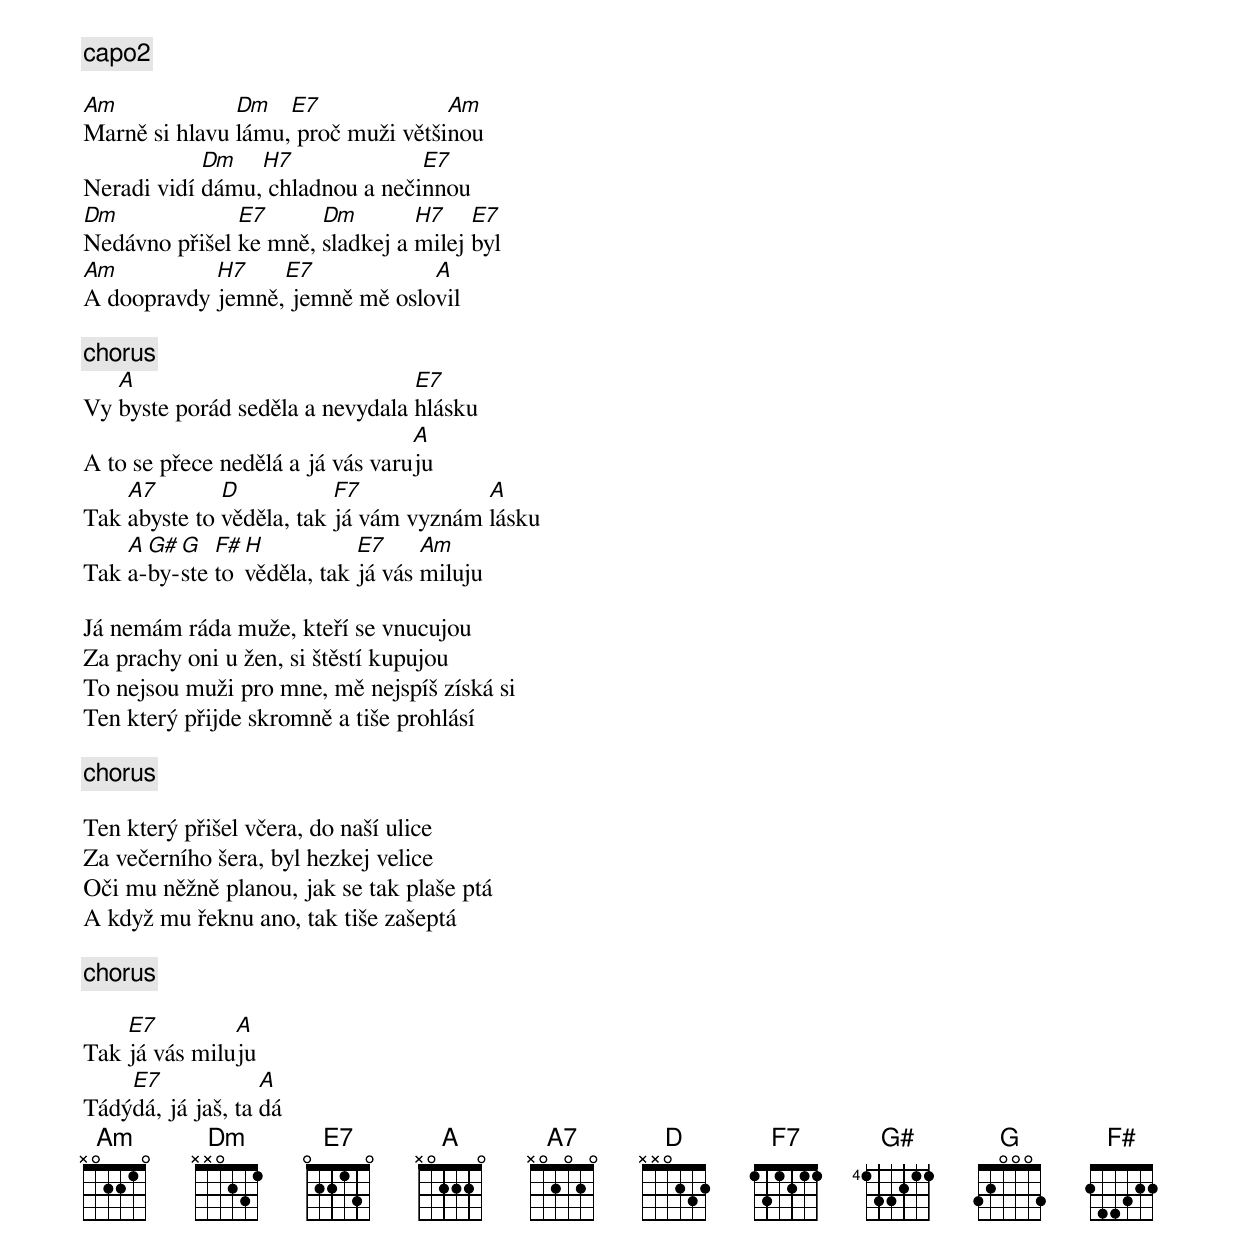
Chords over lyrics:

[capo2]

Am             Dm   E7              Am
Marně si hlavu lámu, proč muži většinou
            Dm   H7              E7
Neradi vidí dámu, chladnou a nečinnou
Dm             E7      Dm        H7    E7
Nedávno přišel ke mně, sladkej a milej byl
Am          H7    E7            A
A doopravdy jemně, jemně mě oslovil

[chorus]
   A                             E7
Vy byste porád seděla a nevydala hlásku
                                  A
A to se přece nedělá a já vás varuju
    A7        D           F7            A
Tak abyste to věděla, tak já vám vyznám lásku
    A G# G   F# H           E7     Am
Tak a-by-ste to věděla, tak já vás miluju

Já nemám ráda muže, kteří se vnucujou
Za prachy oni u žen, si štěstí kupujou
To nejsou muži pro mne, mě nejspíš získá si
Ten který přijde skromně a tiše prohlásí

[chorus]

Ten který přišel včera, do naší ulice
Za večerního šera, byl hezkej velice
Oči mu něžně planou, jak se tak plaše ptá
A když mu řeknu ano, tak tiše zašeptá

[chorus]

    E7         A
Tak já vás miluju
    E7             A
Tádýdá, já jaš, ta dá
